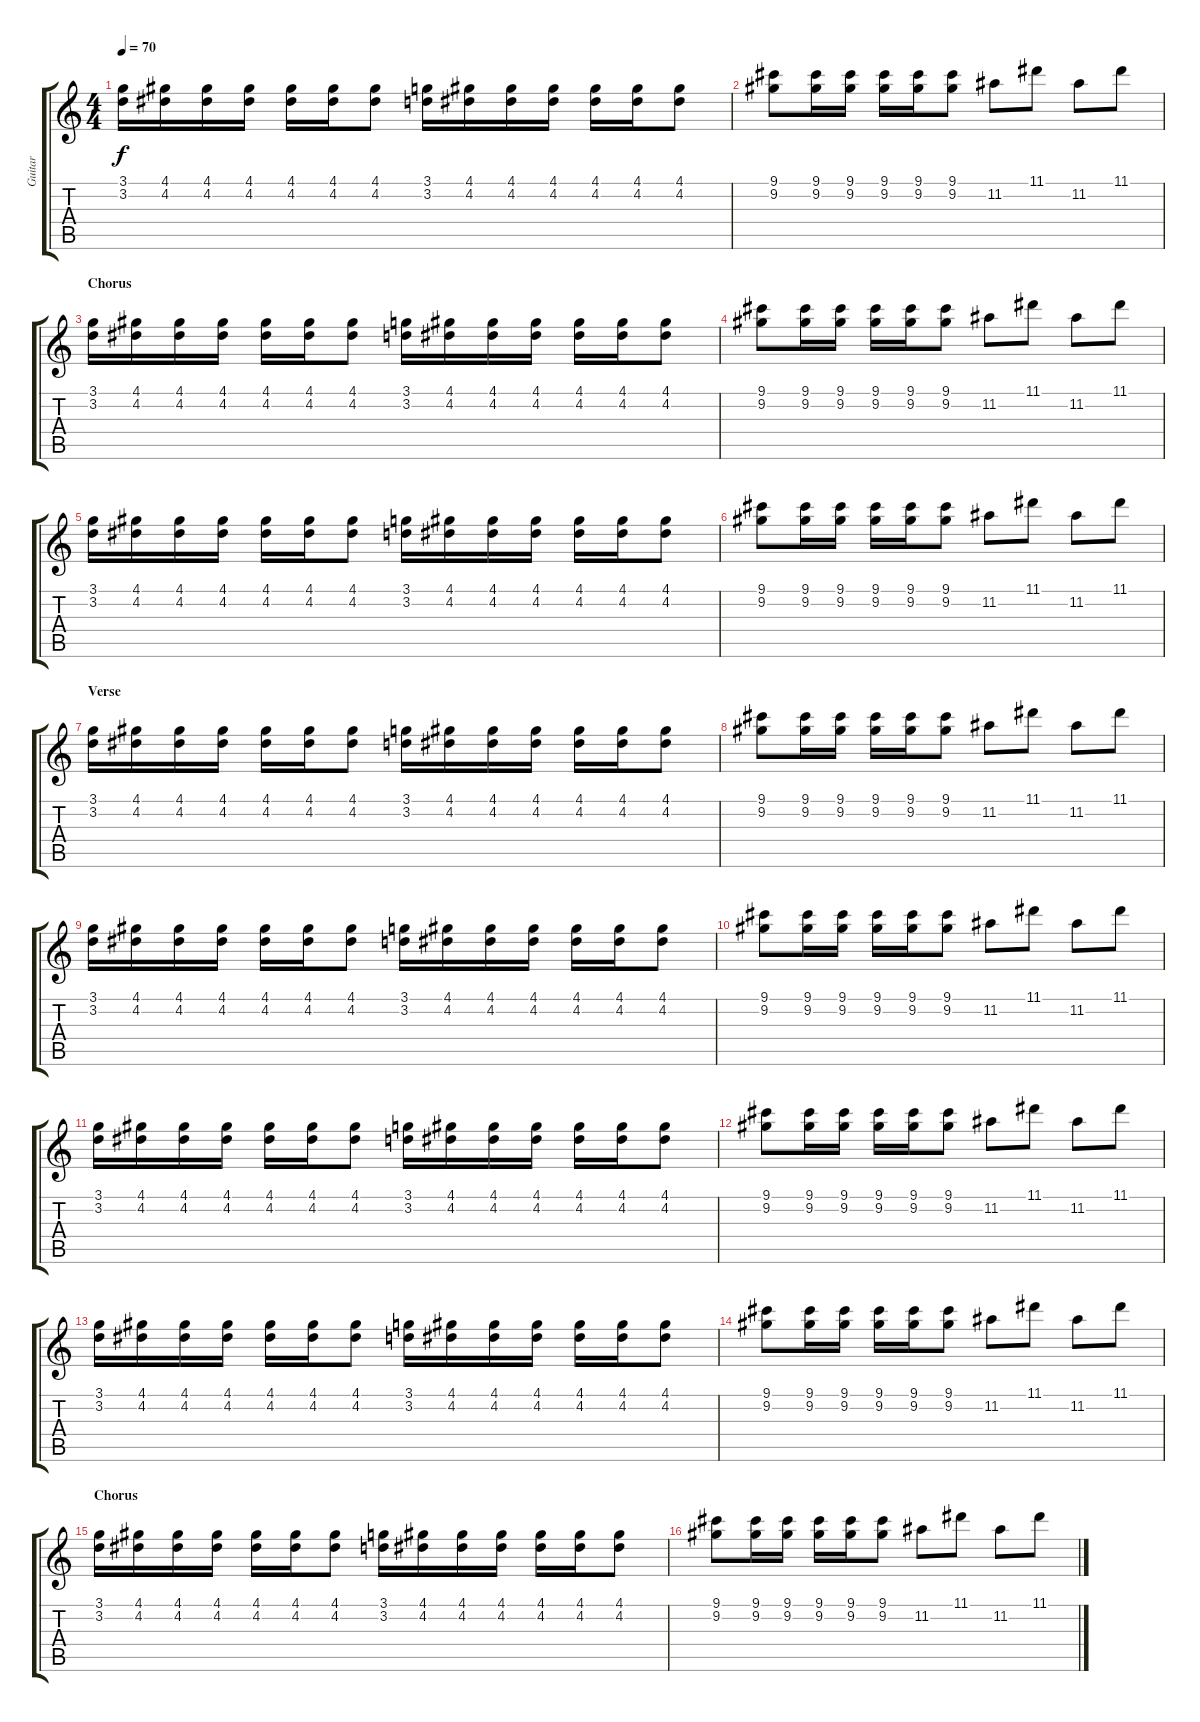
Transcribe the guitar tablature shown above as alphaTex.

\track ("Guitar" "Guitar") {instrument distortionguitar}
\staff {score tabs}
\tuning (E4 B3 G3 D3 A2 E2) {hide}
\ts (4 4)
\tempo 70
\clef g2
\ks c
(3.1 3.2).16{dy f} (4.1 4.2).16 (4.1 4.2).16 (4.1 4.2).16 (4.1 4.2).16 (4.1 4.2).16 (4.1 4.2).8 (3.1 3.2).16 (4.1 4.2).16 (4.1 4.2).16 (4.1 4.2).16 (4.1 4.2).16 (4.1 4.2).16 (4.1 4.2).8 |
(9.1 9.2).8 (9.1 9.2).16 (9.1 9.2).16 (9.1 9.2).16 (9.1 9.2).16 (9.1 9.2).8 11.2.8 11.1.8 11.2.8 11.1.8 |
\section ("" "Chorus")
(3.1 3.2).16 (4.1 4.2).16 (4.1 4.2).16 (4.1 4.2).16 (4.1 4.2).16 (4.1 4.2).16 (4.1 4.2).8 (3.1 3.2).16 (4.1 4.2).16 (4.1 4.2).16 (4.1 4.2).16 (4.1 4.2).16 (4.1 4.2).16 (4.1 4.2).8 |
(9.1 9.2).8 (9.1 9.2).16 (9.1 9.2).16 (9.1 9.2).16 (9.1 9.2).16 (9.1 9.2).8 11.2.8 11.1.8 11.2.8 11.1.8 |
(3.1 3.2).16 (4.1 4.2).16 (4.1 4.2).16 (4.1 4.2).16 (4.1 4.2).16 (4.1 4.2).16 (4.1 4.2).8 (3.1 3.2).16 (4.1 4.2).16 (4.1 4.2).16 (4.1 4.2).16 (4.1 4.2).16 (4.1 4.2).16 (4.1 4.2).8 |
(9.1 9.2).8 (9.1 9.2).16 (9.1 9.2).16 (9.1 9.2).16 (9.1 9.2).16 (9.1 9.2).8 11.2.8 11.1.8 11.2.8 11.1.8 |
\section ("" "Verse")
(3.1 3.2).16 (4.1 4.2).16 (4.1 4.2).16 (4.1 4.2).16 (4.1 4.2).16 (4.1 4.2).16 (4.1 4.2).8 (3.1 3.2).16 (4.1 4.2).16 (4.1 4.2).16 (4.1 4.2).16 (4.1 4.2).16 (4.1 4.2).16 (4.1 4.2).8 |
(9.1 9.2).8 (9.1 9.2).16 (9.1 9.2).16 (9.1 9.2).16 (9.1 9.2).16 (9.1 9.2).8 11.2.8 11.1.8 11.2.8 11.1.8 |
(3.1 3.2).16 (4.1 4.2).16 (4.1 4.2).16 (4.1 4.2).16 (4.1 4.2).16 (4.1 4.2).16 (4.1 4.2).8 (3.1 3.2).16 (4.1 4.2).16 (4.1 4.2).16 (4.1 4.2).16 (4.1 4.2).16 (4.1 4.2).16 (4.1 4.2).8 |
(9.1 9.2).8 (9.1 9.2).16 (9.1 9.2).16 (9.1 9.2).16 (9.1 9.2).16 (9.1 9.2).8 11.2.8 11.1.8 11.2.8 11.1.8 |
(3.1 3.2).16 (4.1 4.2).16 (4.1 4.2).16 (4.1 4.2).16 (4.1 4.2).16 (4.1 4.2).16 (4.1 4.2).8 (3.1 3.2).16 (4.1 4.2).16 (4.1 4.2).16 (4.1 4.2).16 (4.1 4.2).16 (4.1 4.2).16 (4.1 4.2).8 |
(9.1 9.2).8 (9.1 9.2).16 (9.1 9.2).16 (9.1 9.2).16 (9.1 9.2).16 (9.1 9.2).8 11.2.8 11.1.8 11.2.8 11.1.8 |
(3.1 3.2).16 (4.1 4.2).16 (4.1 4.2).16 (4.1 4.2).16 (4.1 4.2).16 (4.1 4.2).16 (4.1 4.2).8 (3.1 3.2).16 (4.1 4.2).16 (4.1 4.2).16 (4.1 4.2).16 (4.1 4.2).16 (4.1 4.2).16 (4.1 4.2).8 |
(9.1 9.2).8 (9.1 9.2).16 (9.1 9.2).16 (9.1 9.2).16 (9.1 9.2).16 (9.1 9.2).8 11.2.8 11.1.8 11.2.8 11.1.8 |
\section ("" "Chorus")
(3.1 3.2).16 (4.1 4.2).16 (4.1 4.2).16 (4.1 4.2).16 (4.1 4.2).16 (4.1 4.2).16 (4.1 4.2).8 (3.1 3.2).16 (4.1 4.2).16 (4.1 4.2).16 (4.1 4.2).16 (4.1 4.2).16 (4.1 4.2).16 (4.1 4.2).8 |
(9.1 9.2).8 (9.1 9.2).16 (9.1 9.2).16 (9.1 9.2).16 (9.1 9.2).16 (9.1 9.2).8 11.2.8 11.1.8 11.2.8 11.1.8
